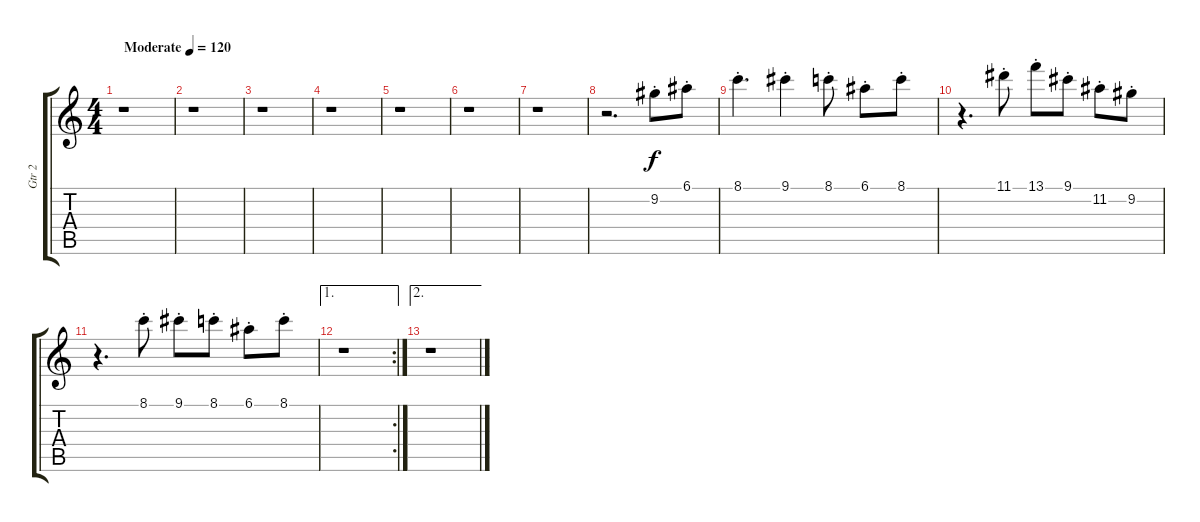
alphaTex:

\track ("Gtr 2" "Gtr 2") {instrument acousticguitarsteel}
\staff {score tabs}
\tuning (E4 B3 G3 D3 A2 E2) {hide}
\ts (4 4)
\tempo (120 "Moderate")
\clef g2
\ks c
r.1{dy f instrument acousticguitarsteel} |
r.1 |
r.1 |
r.1 |
r.1 |
r.1 |
r.1 |
r.2{d} 9.2{st}.8 6.1{st}.8 |
8.1{st}.4{d} 9.1{st}.4 8.1{st}.8 6.1{st}.8 8.1{st}.8 |
r.4{d} 11.1{st}.8 13.1{st}.8 9.1{st}.8 11.2{st}.8 9.2{st}.8 |
r.4{d} 8.1{st}.8 9.1{st}.8 8.1{st}.8 6.1{st}.8 8.1{st}.8 |
\ae 1
\rc 2
r.1 |
\ae 2
r.1
